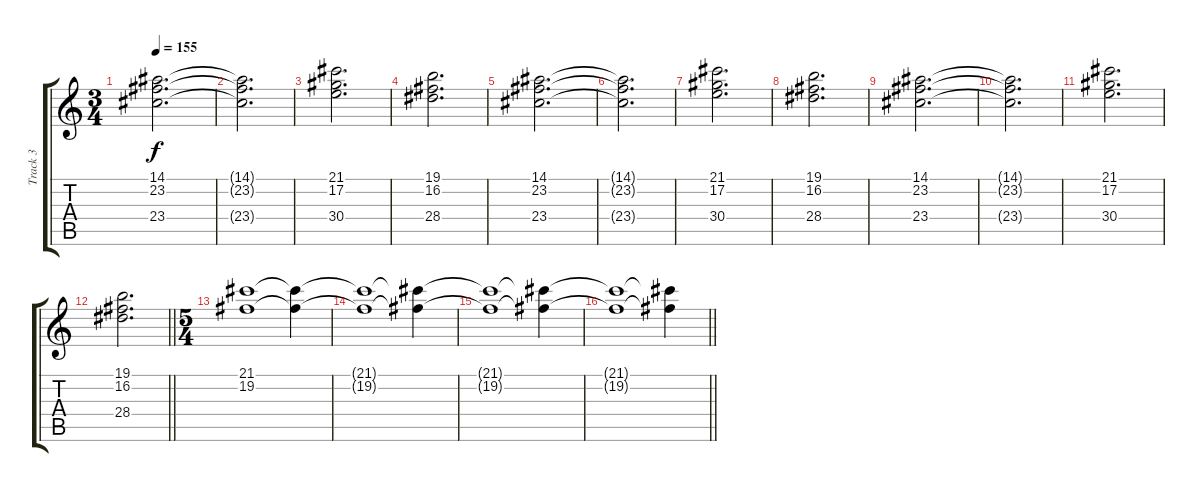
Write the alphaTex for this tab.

\track ("Track 3" "Track 3") {instrument rockorgan}
\staff {score tabs}
\tuning (E4 B3 G3 D3 A2 E2) {hide}
\ts (3 4)
\tempo 155
\clef g2
\ks c
(14.1 23.2 23.4).2{d dy f} |
(14.1{t} 23.2{t} 23.4{t}).2{d} |
(21.1 17.2 30.4).2{d} |
(19.1 16.2 28.4).2{d} |
(14.1 23.2 23.4).2{d} |
(14.1{t} 23.2{t} 23.4{t}).2{d} |
(21.1 17.2 30.4).2{d} |
(19.1 16.2 28.4).2{d} |
(14.1 23.2 23.4).2{d} |
(14.1{t} 23.2{t} 23.4{t}).2{d} |
(21.1 17.2 30.4).2{d} |
\barLineRight lightlight
(19.1 16.2 28.4).2{d} |
\ts (5 4)
(21.1 19.2).1 (21.1{t} 19.2{t}).4 |
(21.1{t} 19.2{t}).1 (21.1{t} 19.2{t}).4 |
(21.1{t} 19.2{t}).1 (21.1{t} 19.2{t}).4 |
\barLineRight lightlight
(21.1{t} 19.2{t}).1 (21.1{t} 19.2{t}).4
